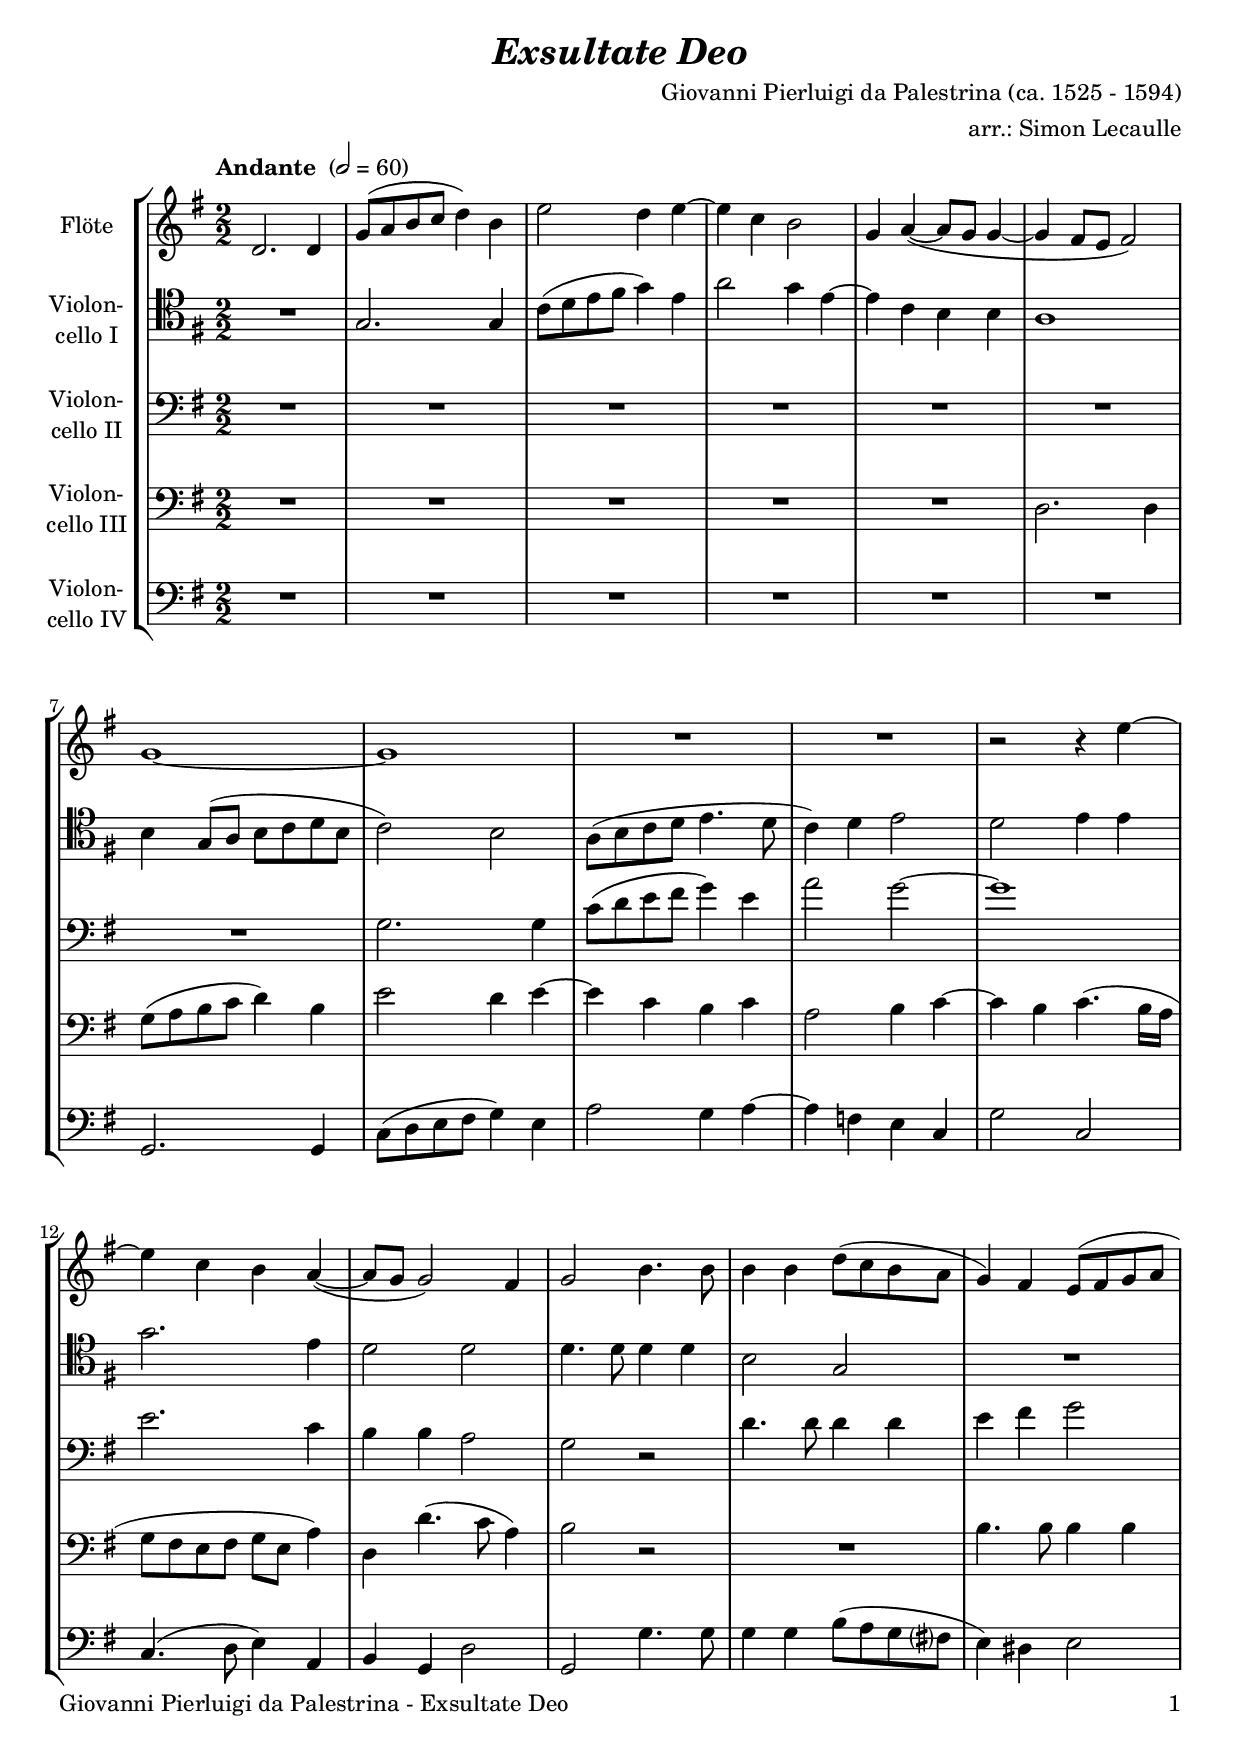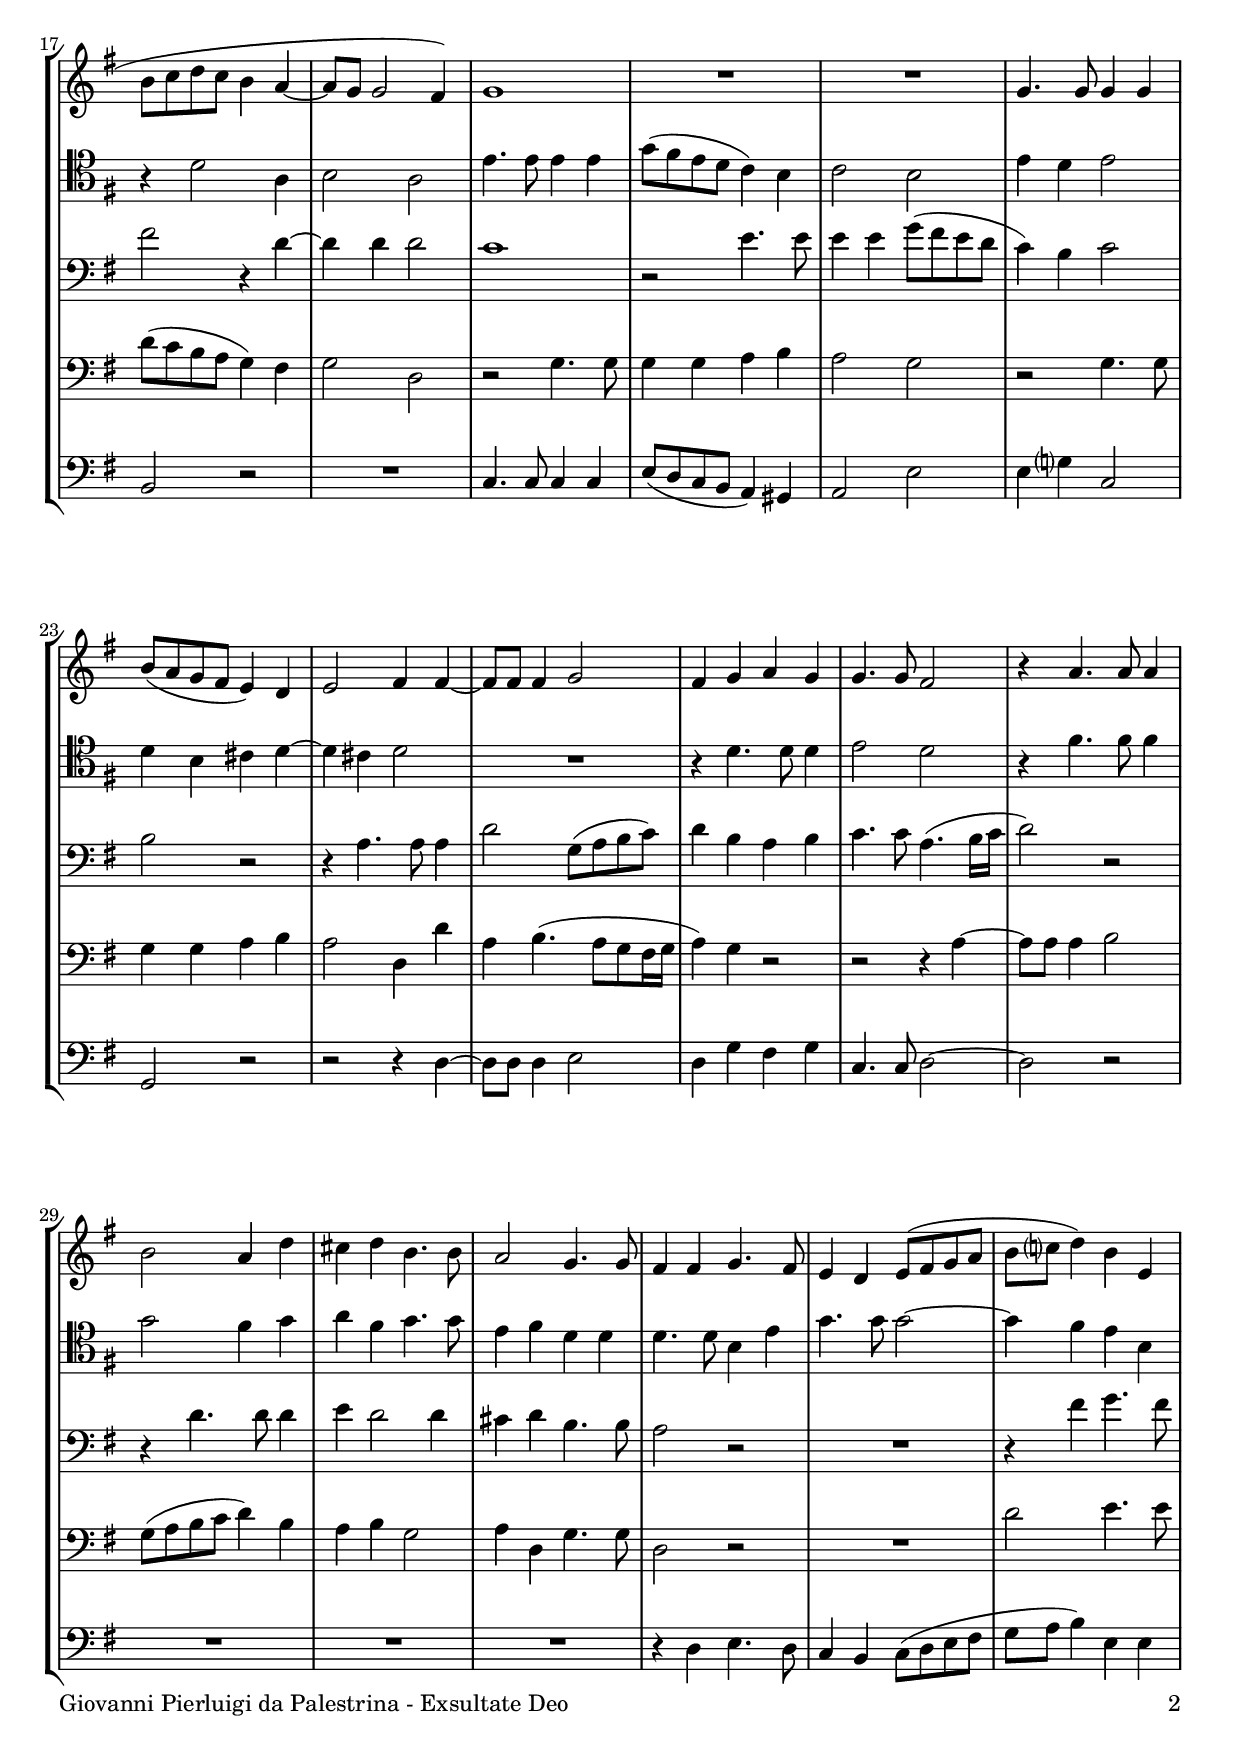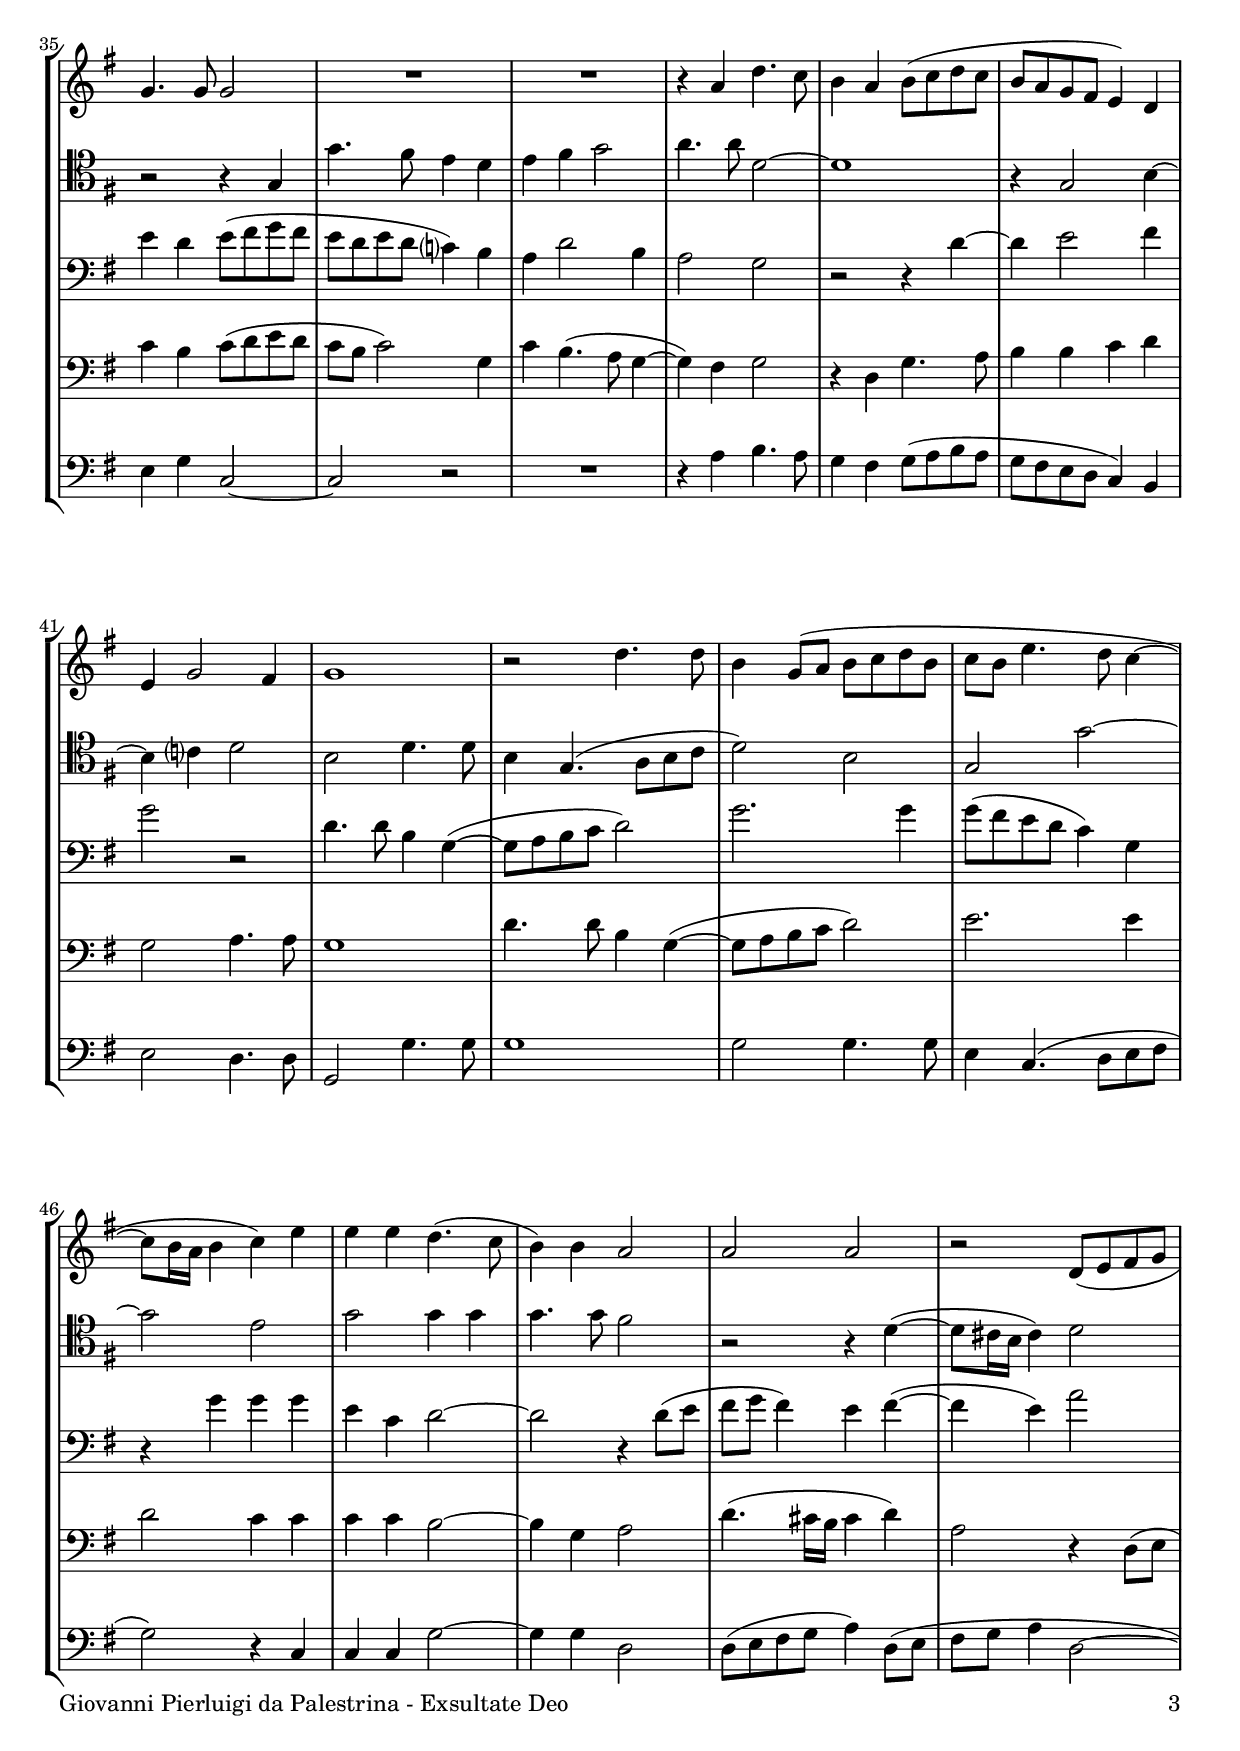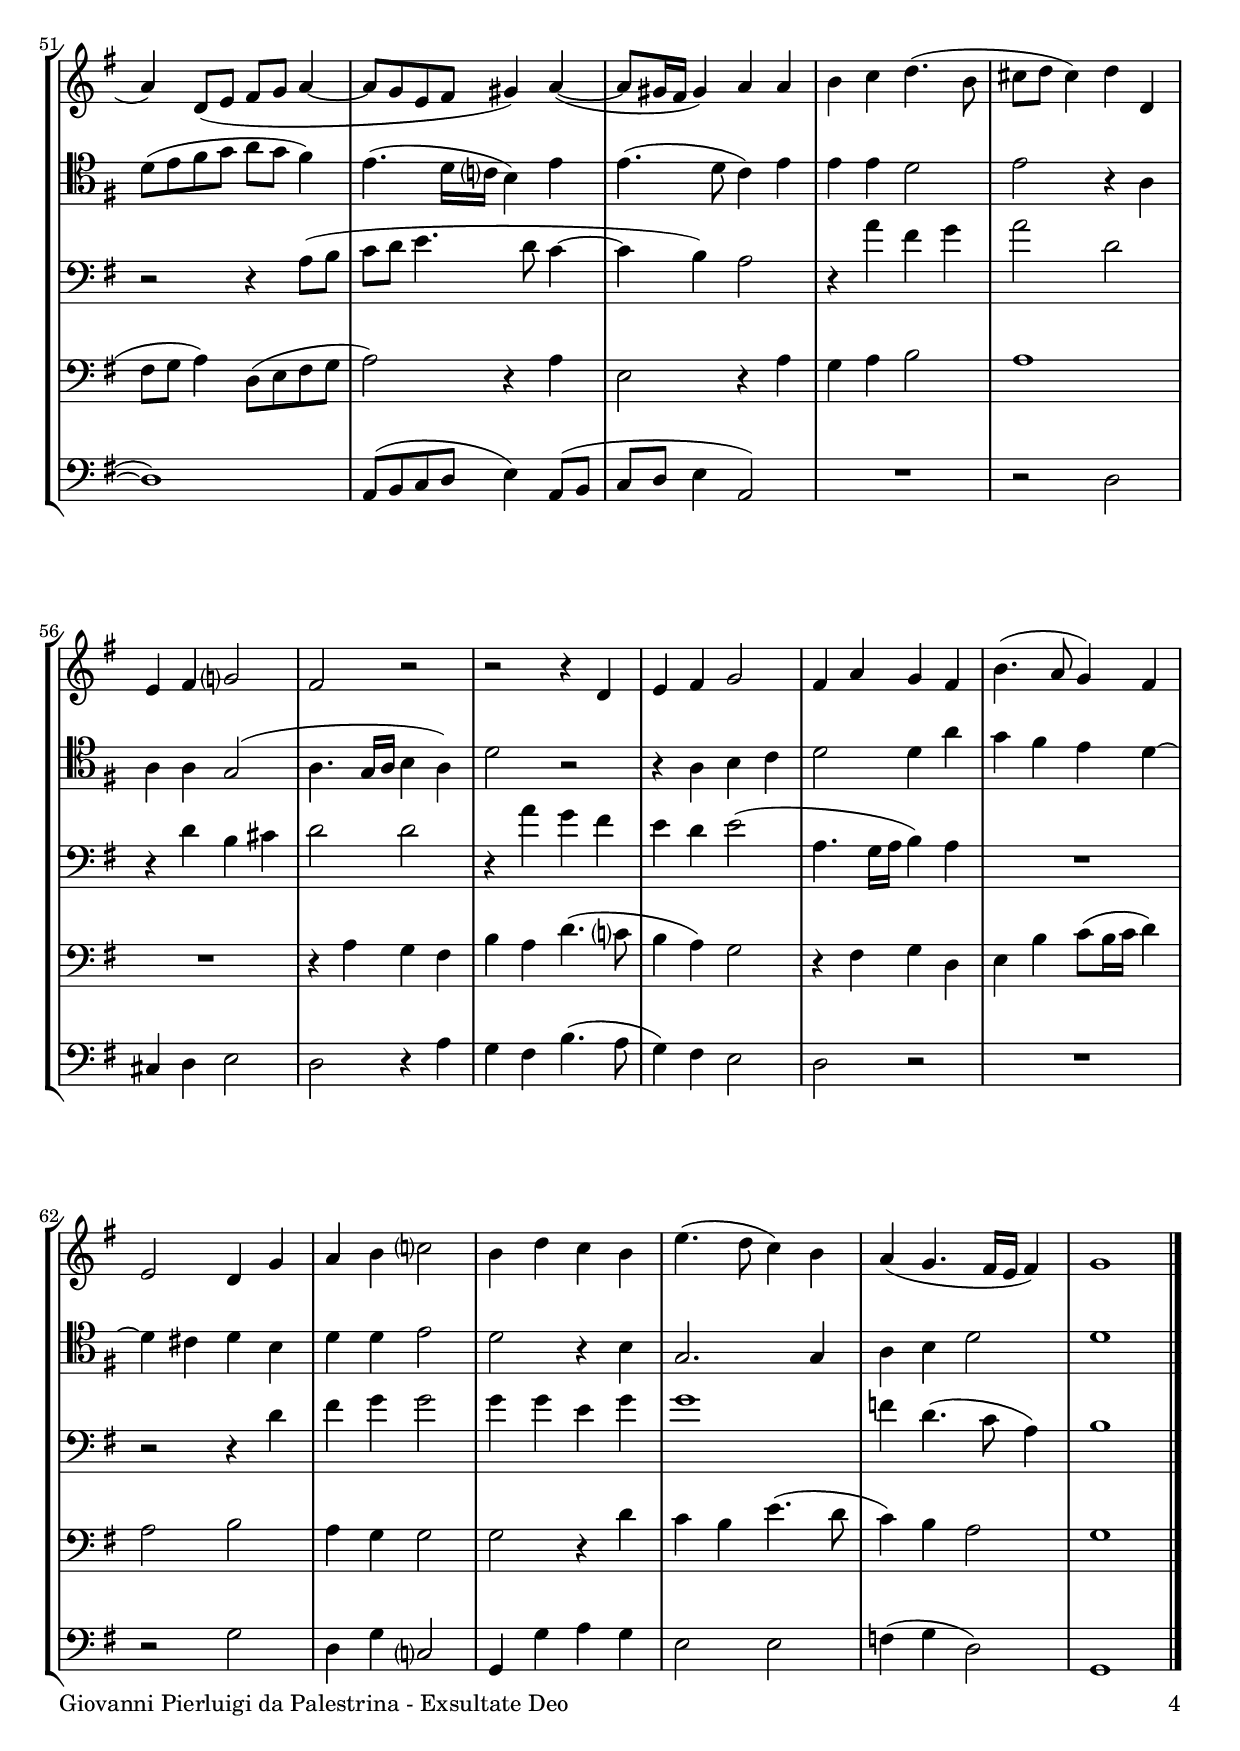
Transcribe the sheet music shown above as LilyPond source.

\version "2.18.2"
\include "deutsch.ly"
  
#(set-global-staff-size 20)

\header {
  title     = \markup \bold \italic "Exsultate Deo"
  composer  = "Giovanni Pierluigi da Palestrina (ca. 1525 - 1594)"
  arranger  = "arr.: Simon Lecaulle"
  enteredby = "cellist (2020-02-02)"
  piece     = ""
}

voiceconsts = {
  \key g \major
  \time 2/2
  \clef "bass"
  \numericTimeSignature
  \compressFullBarRests
  % Set default beaming for all staves
% \set Timing.beamExceptions = #'()
% \set Timing.baseMoment     = #(ly:make-moment 1 4)
% \set Timing.beatStructure  = #'(1 1 1)
  \tempo "Andante " 2=60
}

micl = "clarinet"
mifl = "flute"
miob = "oboe"
mifh = "french horn"
misx = "tenor sax"
mist = "string ensemble 1"
miba = "cello"

rit = \mark \markup \box \italic "rit"

va = \relative c' {
  \voiceconsts
  \clef "treble"

  d2. d4
  g8( a h c d4) h
  e2 d4 e~
  e c h2
  g4 a(~ a8 g g4~
  g fis8 e fis2)
  g1~
  g
  R1*2
  r2 r4 e'~

  e c h a(~
  a8 g g2) fis4
  g2 h4. h8
  h4 h d8( c h a
  g4) fis e8( fis g a
  h c d c h4 a~
  a8 g g2 fis4)
  g1
  R1*2

  g4. g8 g4 g
  h8( a g fis e4) d
  e2 fis4 fis~
  fis8 fis fis4 g2
  fis4 g a g
  g4. g8 fis2
  r4 a4. a8 a4

  h2 a4 d
  cis d h4. h8
  a2 g4. g8
  fis4 fis g4. fis8
  e4 d e8( fis g a
  h c? d4) h e,

  g4. g8 g2
  R1*2
  r4 a d4. c8
  h4 a h8( c d c
  h a g fis e4) d
  e g2 fis4
  g1
  r2 d'4. d8

  h4 g8( a h c d h
  c h e4. d8 c4~
  c8 h16 a h4 c) e
  e e d4.( c8
  h4) h a2
  a a
  r d,8( e fis g
  a4) d,8( e fis[ g] a4~

  a8 g e fis gis4) a(~
  a8 gis16 fis gis4) a a
  h c d4.( h8
  cis d cis4) d d,
  e fis g?2
  fis r
  r r4 d
  e fis g2

  fis4 a g fis
  h4.( a8 g4)
  fis
  e2 d4 g
  a h c?2
  h4 d c h
  e4.( d8 c4) h
  a( g4. fis16 e fis4)
  g1 \bar "|."
}

vb = \relative c' {
  \voiceconsts
  \clef "tenor"

  R1
  g2. g4
  c8( d e fis g4) e
  a2 g4 e~
  e c h h
  a1
  h4 g8( a h c d h
  c2) h
  a8( h c d e4. d8

  c4) d e2
  d e4 e
  g2. e4
  d2 d
  d4. d8 d4 d
  h2 g
  R1
  r4 d'2 a4
  h2 a
  e'4. e8 e4 e

  g8( fis e d c4) h
  c2 h
  e4 d e2
  d4 h cis d~
  d cis d2
  R1
  r4 d4. d8 d4
  e2 d
  r4 fis4. fis8 fis4

  g2 fis4 g
  a fis4 g4. g8
  e4 fis d d
  d4. d8 h4 e
  g4. g8 g2~
  g4 fis e h
  r2 r4 g

  g'4. fis8 e4 d
  e fis g2
  a4. a8 d,2~
  d1
  r4 g,2 h4~
  h c? d2
  h d4. d8
  h4 g4.( a8 h c
  d2) h
  g g'~

  g e
  g g4 g
  g4. g8 fis2
  r r4 d(~
  d8 cis16 h cis4) d2
  d8( e fis g a g fis4)
  e4.( d16 c? h4) e
  e4.( d8 c4) e
  e e d2

  e r4 a,
  a a g2(
  a4. g16 a h4 a)
  d2 r
  r4 a h c
  d2 d4 a'
  g fis e d~
  d cis d h
  d d e2

  d r4 h
  g2. g4
  a h d2
  d1 \bar "|."
}

vc = \relative c' {
  \voiceconsts

  R1*7
  g2. g4
  c8( d e fis g4) e
  a2 g~
  g1
  e2. c4
  h h a2
  g r
  d'4. d8 d4 d
  e fis g2

  fis r4 d~
  d d d2
  c1
  r2 e4. e8
  e4 e g8( fis e d
  c4) h c2
  h r
  r4 a4. a8 a4
  d2 g,8( a h c)

  d4 h a h
  c4. c8 a4.( h16 c
  d2) r
  r4 d4. d8 d4
  e d2 d4
  cis d h4. h8
  a2 r
  R1

  r4 fis' g4. fis8
  e4 d e8( fis g fis
  e d e d c?4) h
  a d2 h4
  a2 g
  r r4 d'~
  d e2 fis4
  g2 r

  d4. d8 h4 g(~
  g8 a h c d2)
  g2. g4
  g8( fis e d c4) g
  r g' g g
  e c d2~
  d r4 d8 ( e
  fis g fis4) e fis(~

  fis e) a2
  r r4 a,8( h
  c d e4. d8 c4~
  c h) a2
  r4 a' fis g
  a2 d,
  r4 d h cis
  d2 d
  r4 a' g fis

  e d e2(
  a,4. g16 a h4) a
  R1
  r2 r4 d
  fis g g2
  g4 g e g
  g1
  f4 d4.( c8 a4)
  h1 \bar "|."
}

vd = \relative c {
  \voiceconsts

  R1*5
  d2. d4
  g8( a h c d4) h
  e2 d4 e~
  e c h c
  a2 h4 c~
  c h c4.( h16 a
  g8 fis e fis g e a4)

  d, d'4.( c8 a4)
  h2 r
  R1
  h4. h8 h4 h
  d8( c h a g4) fis
  g2 d
  r g4. g8
  g4 g a h
  a2 g
  r g4. g8

  g4 g a h
  a2 d,4 d'
  a h4.( a8 g fis16 g
  a4) g r2
  r r4 a~
  a8 a a4 h2
  g8( a h c d4) h
  a h g2

  a4 d, g4. g8
  d2 r
  R1
  d'2 e4. e8
  c4 h c8( d e d
  c h c2) g4
  c h4.( a8 g4~
  g) fis g2

  r4 d g4. a8
  h4 h c d
  g,2 a4. a8
  g1
  d'4. d8 h4 g(~
  g8 a h c d2)
  e2. e4
  d2 c4 c

  c c h2~
  h4 g a2
  d4.( cis16 h cis4 d)
  a2 r4 d,8( e
  fis g a4) d,8( e fis g
  a2) r4 a
  e2 r4 a
  g a h2
  a1
  R

  r4 a g fis
  h a d4.( c?8
  h4 a) g2
  r4 fis g d
  e h' c8( h16 c d4)
  a2 h
  a4 g g2
  g r4 d'

  c h e4.( d8
  c4) h a2
  g1 \bar "|."
}

ve = \relative c {
  \voiceconsts

  R1*6
  g2. g4
  c8( d e fis g4) e
  a2 g4 a~
  a f e c
  g'2 c,
  c4.( d8 e4) a,
  h g d'2
  g, g'4. g8

  g4 g h8( a g fis?
  e4) dis e2
  h r
  R1
  c4. c8 c4 c
  e8( d c h a4) gis
  a2 e'
  e4 g? c,2
  g r
  r r4 d'~

  d8 d d4 e2
  d4 g fis g
  c,4. c8 d2~
  d r
  R1*3
  r4 d e4. d8
  c4 h c8( d e fis

  g a h4) e, e
  e g c,2~
  c r
  R1
  r4 a' h4. a8
  g4 fis g8( a h a
  g fis e d c4) h
  e2 d4. d8

  g,2 g'4. g8
  g1
  g2 g4. g8
  e4 c4.( d8 e fis
  g2) r4 c,
  c c g'2~
  g4 g d2
  d8( e fis g a4) d,8( e
  fis g a4 d,2~
  d1)

  a8( h c d e4) a,8( h
  c d e4 a,2)
  R1
  r2 d
  cis4 d e2
  d r4 a'
  g fis h4.( a8
  g4) fis e2
  d r
  R1
  r2 g

  d4 g c,?2
  g4 g' a g
  e2 e
  f4( g d2)
  g,1 \bar "|."
}


music = \new StaffGroup <<
      \new Staff {
        \set Staff.midiInstrument = \mifl
        \set Staff.instrumentName = \markup \center-column { "Flöte" }
        \transpose g g { \va }
      }

      \new Staff {
        \set Staff.midiInstrument = \miba
        \set Staff.instrumentName = \markup \center-column { "Violon-" "cello I" }
        \transpose g g { \vb }
      }
      \new Staff {
        \set Staff.midiInstrument = \miba
        \set Staff.instrumentName = \markup \center-column { "Violon-" "cello II" }
        \transpose g g { \vc }
      }

      \new Staff {
        \set Staff.midiInstrument = \miba
        \set Staff.instrumentName = \markup \center-column { "Violon-" "cello III" }
        \transpose g g { \vd }
      }

      \new Staff {
        \set Staff.midiInstrument = \miba
        \set Staff.instrumentName = \markup \center-column { "Violon-" "cello IV" }
        \transpose g g { \ve }
      }
>>

\book {
\paper {
  print-page-number = ##t
  print-first-page-number = ##t
  ragged-last-bottom = ##f
  oddHeaderMarkup = \markup \null
  evenHeaderMarkup = \markup \null
  oddFooterMarkup = \markup {
    \fill-line {
      \on-the-fly #print-page-number-check-first
      "Giovanni Pierluigi da Palestrina - Exsultate Deo" \fromproperty #'page:page-number-string
      }
    }
    evenFooterMarkup = \oddFooterMarkup
  }  \score {
    \music
    \layout {}
  }

  \score {
    \unfoldRepeats \music

    \midi {
      \context {
        \Score
      }
    }
  }
}
